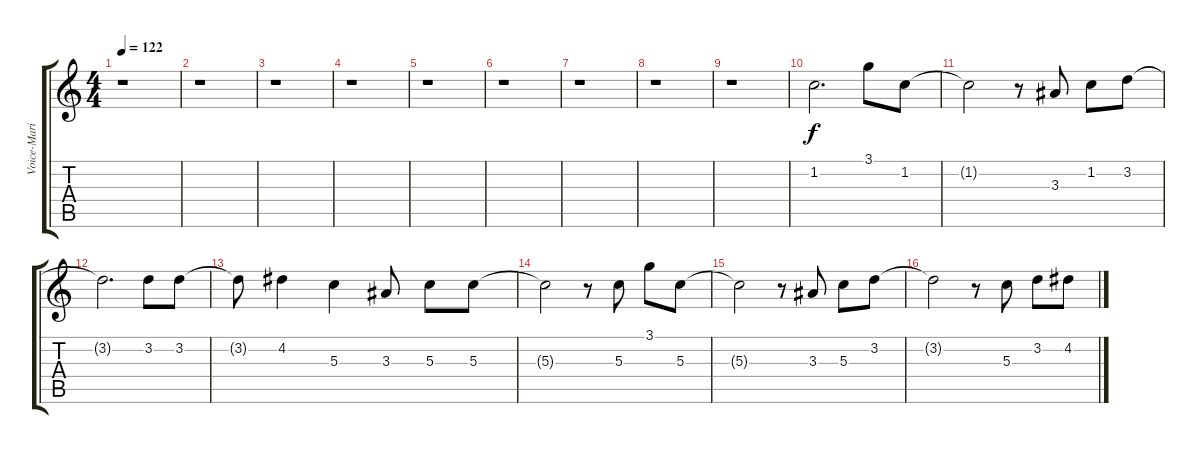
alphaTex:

\track ("Voice-Marie" "Voice-Mari") {instrument electricguitarjazz}
\staff {score tabs}
\tuning (E4 B3 G3 D3 A2 E2) {hide}
\ts (4 4)
\tempo 122
\clef g2
\ks c
r.1{dy f} |
r.1 |
r.1 |
r.1 |
r.1 |
r.1 |
r.1 |
r.1 |
r.1 |
1.2.2{d} 3.1.8 1.2.8 |
1.2{t}.2 r.8 3.3.8 1.2.8 3.2.8 |
3.2{t}.2{d} 3.2.8 3.2.8 |
3.2{t}.8 4.2.4 5.3.4 3.3.8 5.3.8 5.3.8 |
5.3{t}.2 r.8 5.3.8 3.1.8 5.3.8 |
5.3{t}.2 r.8 3.3.8 5.3.8 3.2.8 |
3.2{t}.2 r.8 5.3.8 3.2.8 4.2.8
